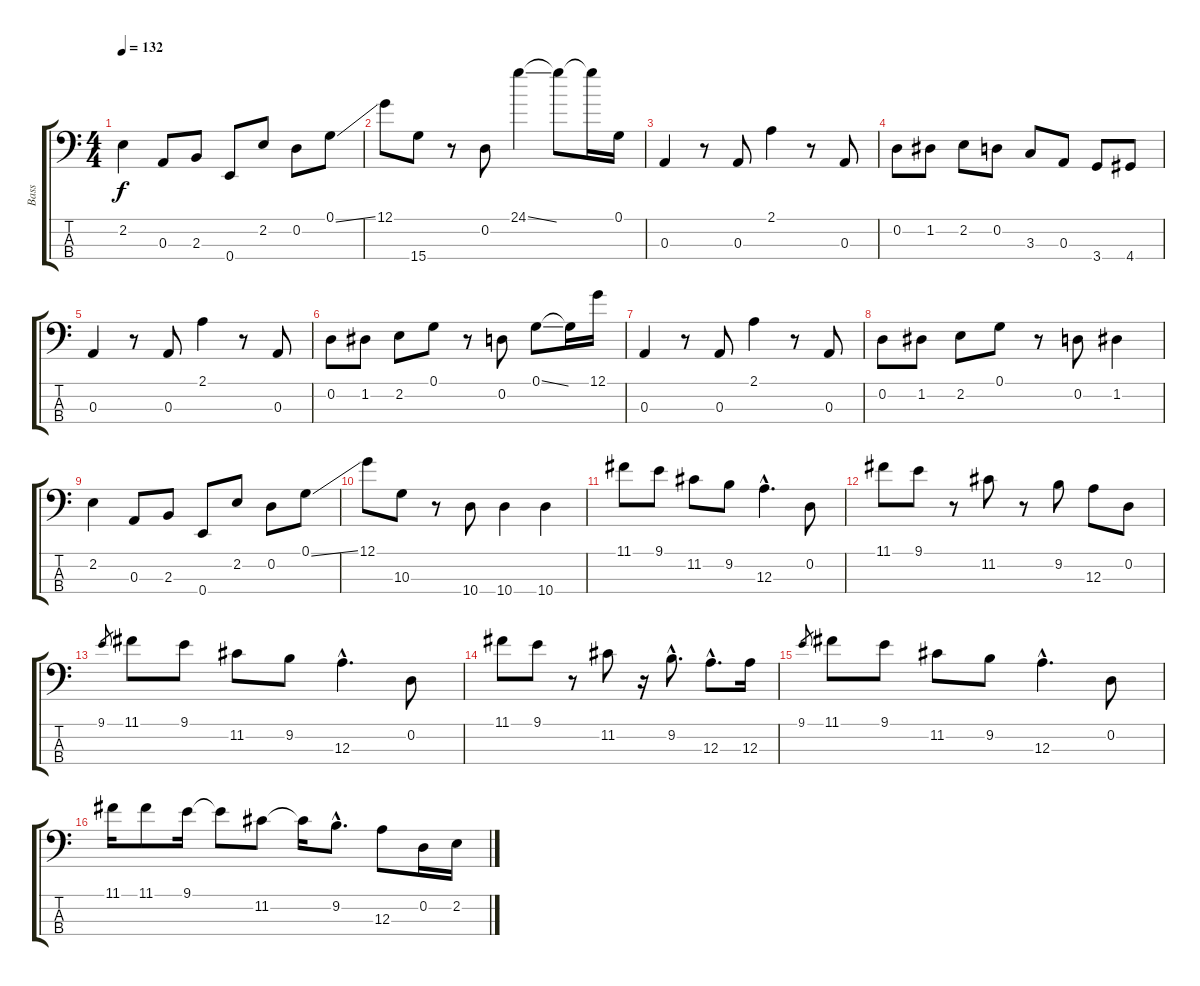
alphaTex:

\track ("Bass" "Bass") {instrument electricbassfinger}
\staff {score tabs}
\tuning (G2 D2 A1 E1) {hide}
\ts (4 4)
\tempo 132
\clef f4
\ks c
2.2.4{dy f} 0.3.8 2.3.8 0.4.8 2.2.8 0.2.8 0.1{ss}.8 |
12.1.8 15.4.8 r.8 0.2.8 24.1{ss}.4 24.1{t}.8 24.1{t}.16 0.1.16 |
0.3.4 r.8 0.3.8 2.1.4 r.8 0.3.8 |
0.2.8 1.2.8 2.2.8 0.2.8 3.3.8 0.3.8 3.4.8 4.4.8 |
0.3.4 r.8 0.3.8 2.1.4 r.8 0.3.8 |
0.2.8 1.2.8 2.2.8 0.1.8 r.8 0.2.8 0.1{ss}.8 0.1{t}.16 12.1.16 |
0.3.4 r.8 0.3.8 2.1.4 r.8 0.3.8 |
0.2.8 1.2.8 2.2.8 0.1.8 r.8 0.2.8 1.2.4 |
2.2.4 0.3.8 2.3.8 0.4.8 2.2.8 0.2.8 0.1{ss}.8 |
12.1.8 10.3.8 r.8 10.4.8 10.4.4 10.4.4 |
11.1.8 9.1.8 11.2.8 9.2.8 12.3{hac}.4{d} 0.2.8 |
11.1.8 9.1.8 r.8 11.2.8 r.8 9.2.8 12.3.8 0.2.8 |
9.1.8{gr} 11.1.8 9.1.8 11.2.8 9.2.8 12.3{hac}.4{d} 0.2.8 |
11.1.8 9.1.8 r.8 11.2.8 r.16 9.2{hac}.8{d} 12.3{hac}.8{d} 12.3.16 |
9.1.8{gr} 11.1.8 9.1.8 11.2.8 9.2.8 12.3{hac}.4{d} 0.2.8 |
11.1.16 11.1.8 9.1.16 9.1{t}.8 11.2.8 11.2{t}.16 9.2{hac}.8{d} 12.3.8 0.2.16 2.2.16
